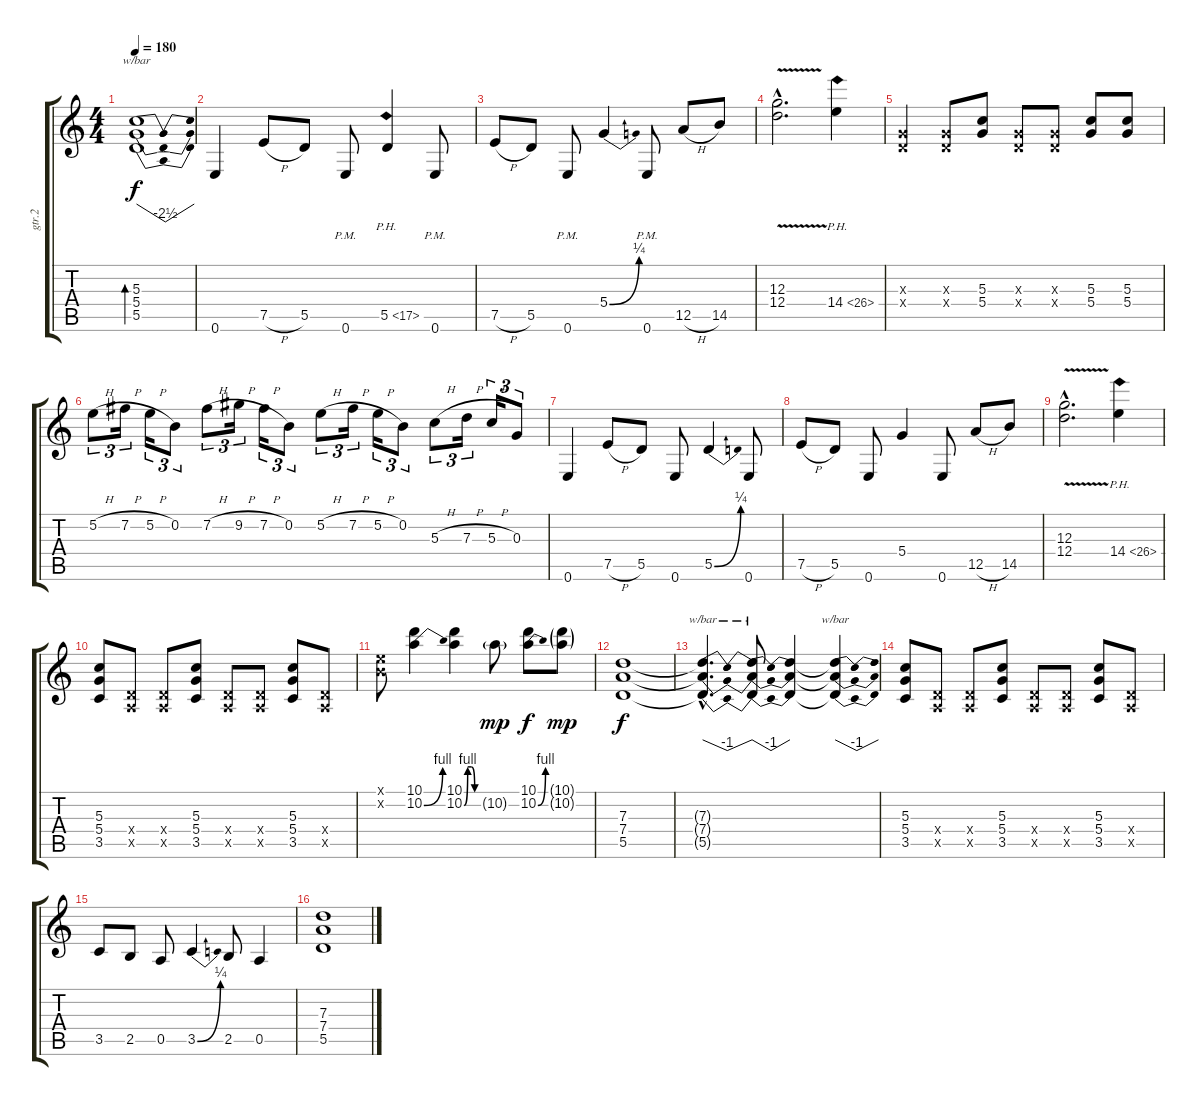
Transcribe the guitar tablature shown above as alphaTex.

\track ("gtr.2" "gtr.2") {instrument distortionguitar}
\staff {score tabs}
\tuning (E4 B3 G3 D3 A2 E2) {hide}
\ts (4 4)
\tempo 180
\clef g2
\ks c
(5.3 5.4 5.5).1{tbe (dip default 0 0 30 -10 60 0) bd 60 dy f} |
0.6.4 7.5{h}.8 5.5.8 0.6{pm}.8 5.5{ph 12}.4 0.6{pm}.8 |
7.5{h}.8 5.5.8 0.6{pm}.8 5.4{be (bend 0 0 60 1)}.4 0.6{pm}.8 12.5{h}.8 14.5.8 |
(12.3{v hac} 12.4{v hac}).2{d} 14.4{ph 12}.4 |
(0.3{x} 0.4{x}).4 (0.3{x} 0.4{x}).8 (5.3 5.4).8 (0.3{x} 0.4{x}).8 (0.3{x} 0.4{x}).8 (5.3 5.4).8 (5.3 5.4).8 |
5.2{h}.8{tu (3 2)} 7.2{h}.16{tu (3 2)} 5.2{h}.16{tu (3 2)} 0.2.8{tu (3 2)} 7.2{h}.8{tu (3 2)} 9.2{h}.16{tu (3 2)} 7.2{h}.16{tu (3 2)} 0.2.8{tu (3 2)} 5.2{h}.8{tu (3 2)} 7.2{h}.16{tu (3 2)} 5.2{h}.16{tu (3 2)} 0.2.8{tu (3 2)} 5.3{h}.8{tu (3 2)} 7.3{h}.16{tu (3 2)} 5.3{h}.16{tu (3 2)} 0.3.8{tu (3 2)} |
0.6.4 7.5{h}.8 5.5.8 0.6.8 5.5{be (bend 0 0 60 1)}.4 0.6.8 |
7.5{h}.8 5.5.8 0.6.8 5.4.4 0.6.8 12.5{h}.8 14.5.8 |
(12.3{v hac} 12.4{v hac}).2{d} 14.4{ph 12}.4 |
(5.3 5.4 3.5).8 (0.4{x} 0.5{x}).8 (0.4{x} 0.5{x}).8 (5.3 5.4 3.5).8 (0.4{x} 0.5{x}).8 (0.4{x} 0.5{x}).8 (5.3 5.4 3.5).8 (0.4{x} 0.5{x}).8 |
(0.1{x} 0.2{x}).8 (10.1 10.2{be (bend 0 0 60 4)}).4 (10.1 10.2{be (custom 0 0 15 4 30 4 45 0 60 0)}).4 10.2{g}.8{dy mp} (10.1 10.2{be (bend 0 0 60 4)}).8{dy f} (10.1{g} 10.2{g}).8{dy mp} |
(7.3 7.4 5.5).1{dy f} |
(7.3{hac t} 7.4{hac t} 5.5{hac t}).4{d tbe (dip default 0 0 30 -4 60 0)} (7.3{t} 7.4{t} 5.5{t}).8{tbe (dip default 0 0 30 -4 60 0)} (7.3{t} 7.4{t} 5.5{t}).4 (7.3{t} 7.4{t} 5.5{t}).4{tbe (dip default 0 0 30 -4 60 0)} |
(5.3 5.4 3.5).8 (0.4{x} 0.5{x}).8 (0.4{x} 0.5{x}).8 (5.3 5.4 3.5).8 (0.4{x} 0.5{x}).8 (0.4{x} 0.5{x}).8 (5.3 5.4 3.5).8 (0.4{x} 0.5{x}).8 |
3.5.8 2.5.8 0.5.8 3.5{be (bend 0 0 60 1)}.4 2.5.8 0.5.4 |
(7.3 7.4 5.5).1
